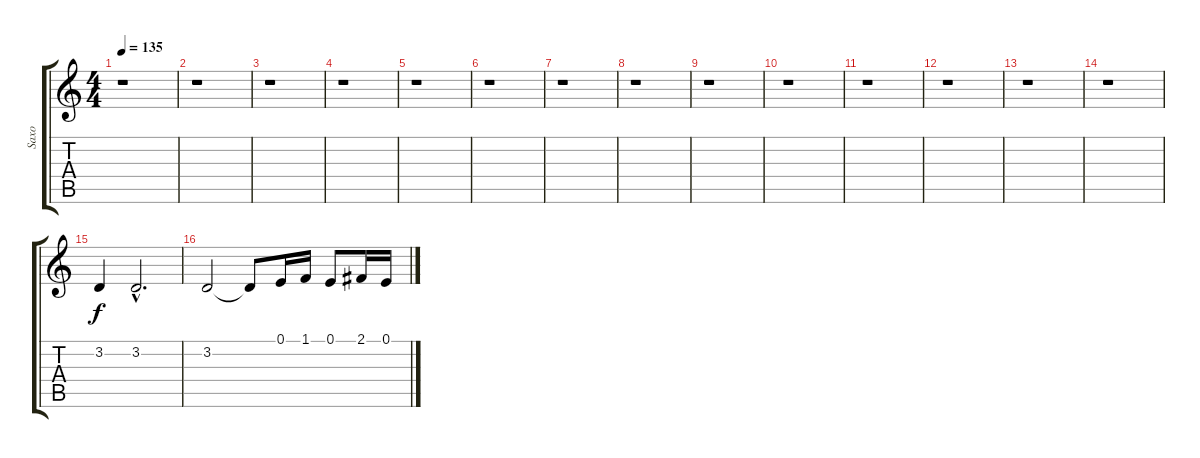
\track ("Saxo" "Saxo") {instrument altosax}
\staff {score tabs}
\tuning (E4 B3 G3 D3 A2 E2) {hide}
\ts (4 4)
\tempo 135
\clef g2
\ks c
r.1{dy f} |
r.1 |
r.1 |
r.1 |
r.1 |
r.1 |
r.1 |
r.1 |
r.1 |
r.1 |
r.1 |
r.1 |
r.1 |
r.1 |
3.2.4 3.2{hac}.2{d} |
3.2.2 3.2{t}.8 0.1.16 1.1.16 0.1.8 2.1.16 0.1.16
